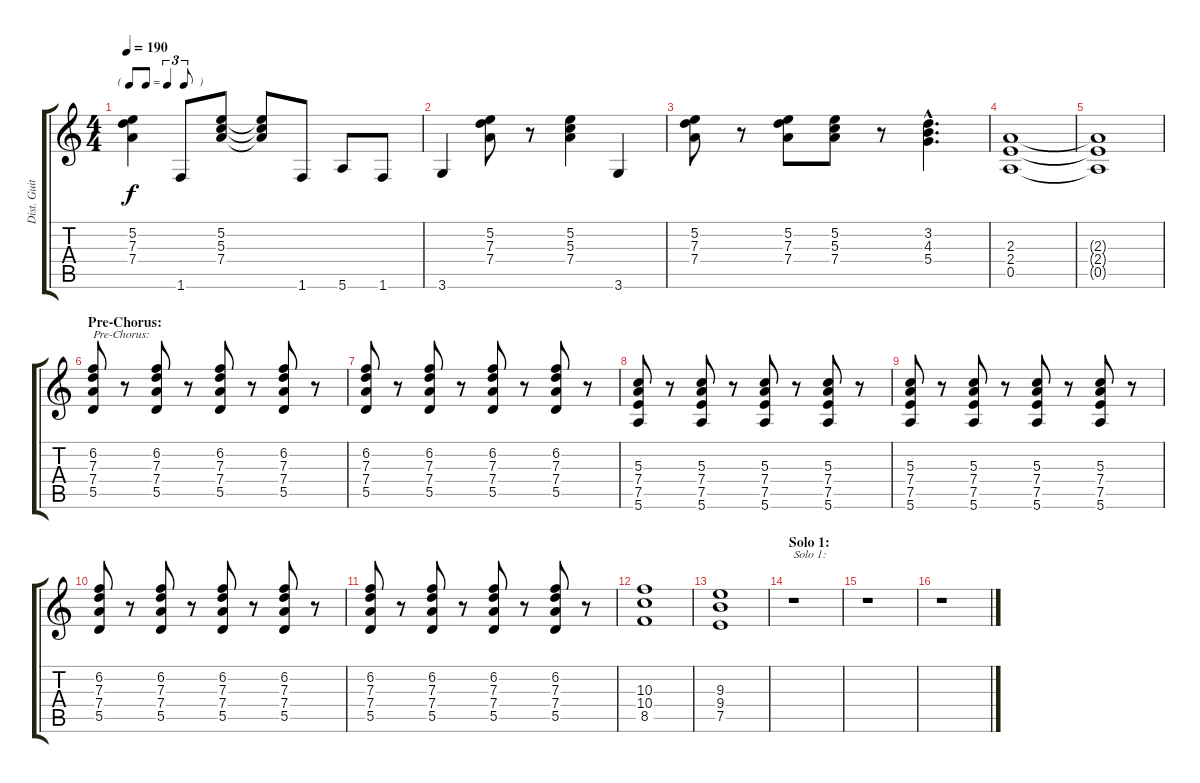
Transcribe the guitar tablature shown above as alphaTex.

\track ("Dist. Guitar 1" "Dist. Guit") {instrument overdrivenguitar}
\staff {score tabs}
\tuning (E4 B3 G3 D3 A2 E2) {hide}
\ts (4 4)
\tf triplet8th
\tempo 190
\clef g2
\ks c
(5.2 7.3 7.4).4{dy f} 1.6.8 (5.2 5.3 7.4).8 (5.2{t} 5.3{t} 7.4{t}).8 1.6.8 5.6.8 1.6.8 |
3.6.4 (5.2 7.3 7.4).8 r.8 (5.2 5.3 7.4).4 3.6.4 |
(5.2 7.3 7.4).8 r.8 (5.2 7.3 7.4).8 (5.2 5.3 7.4).8 r.8 (3.2{hac} 4.3{hac} 5.4{hac}).4{d} |
(2.3 2.4 0.5).1 |
(2.3{t} 2.4{t} 0.5{t}).1 |
\section ("" "Pre-Chorus:")
(6.2 7.3 7.4 5.5).8{txt "Pre-Chorus:"} r.8 (6.2 7.3 7.4 5.5).8 r.8 (6.2 7.3 7.4 5.5).8 r.8 (6.2 7.3 7.4 5.5).8 r.8 |
(6.2 7.3 7.4 5.5).8 r.8 (6.2 7.3 7.4 5.5).8 r.8 (6.2 7.3 7.4 5.5).8 r.8 (6.2 7.3 7.4 5.5).8 r.8 |
(5.3 7.4 7.5 5.6).8 r.8 (5.3 7.4 7.5 5.6).8 r.8 (5.3 7.4 7.5 5.6).8 r.8 (5.3 7.4 7.5 5.6).8 r.8 |
(5.3 7.4 7.5 5.6).8 r.8 (5.3 7.4 7.5 5.6).8 r.8 (5.3 7.4 7.5 5.6).8 r.8 (5.3 7.4 7.5 5.6).8 r.8 |
(6.2 7.3 7.4 5.5).8 r.8 (6.2 7.3 7.4 5.5).8 r.8 (6.2 7.3 7.4 5.5).8 r.8 (6.2 7.3 7.4 5.5).8 r.8 |
(6.2 7.3 7.4 5.5).8 r.8 (6.2 7.3 7.4 5.5).8 r.8 (6.2 7.3 7.4 5.5).8 r.8 (6.2 7.3 7.4 5.5).8 r.8 |
(10.3 10.4 8.5).1 |
(9.3 9.4 7.5).1 |
\section ("" "Solo 1:")
r.1{txt "Solo 1:"} |
r.1 |
r.1
